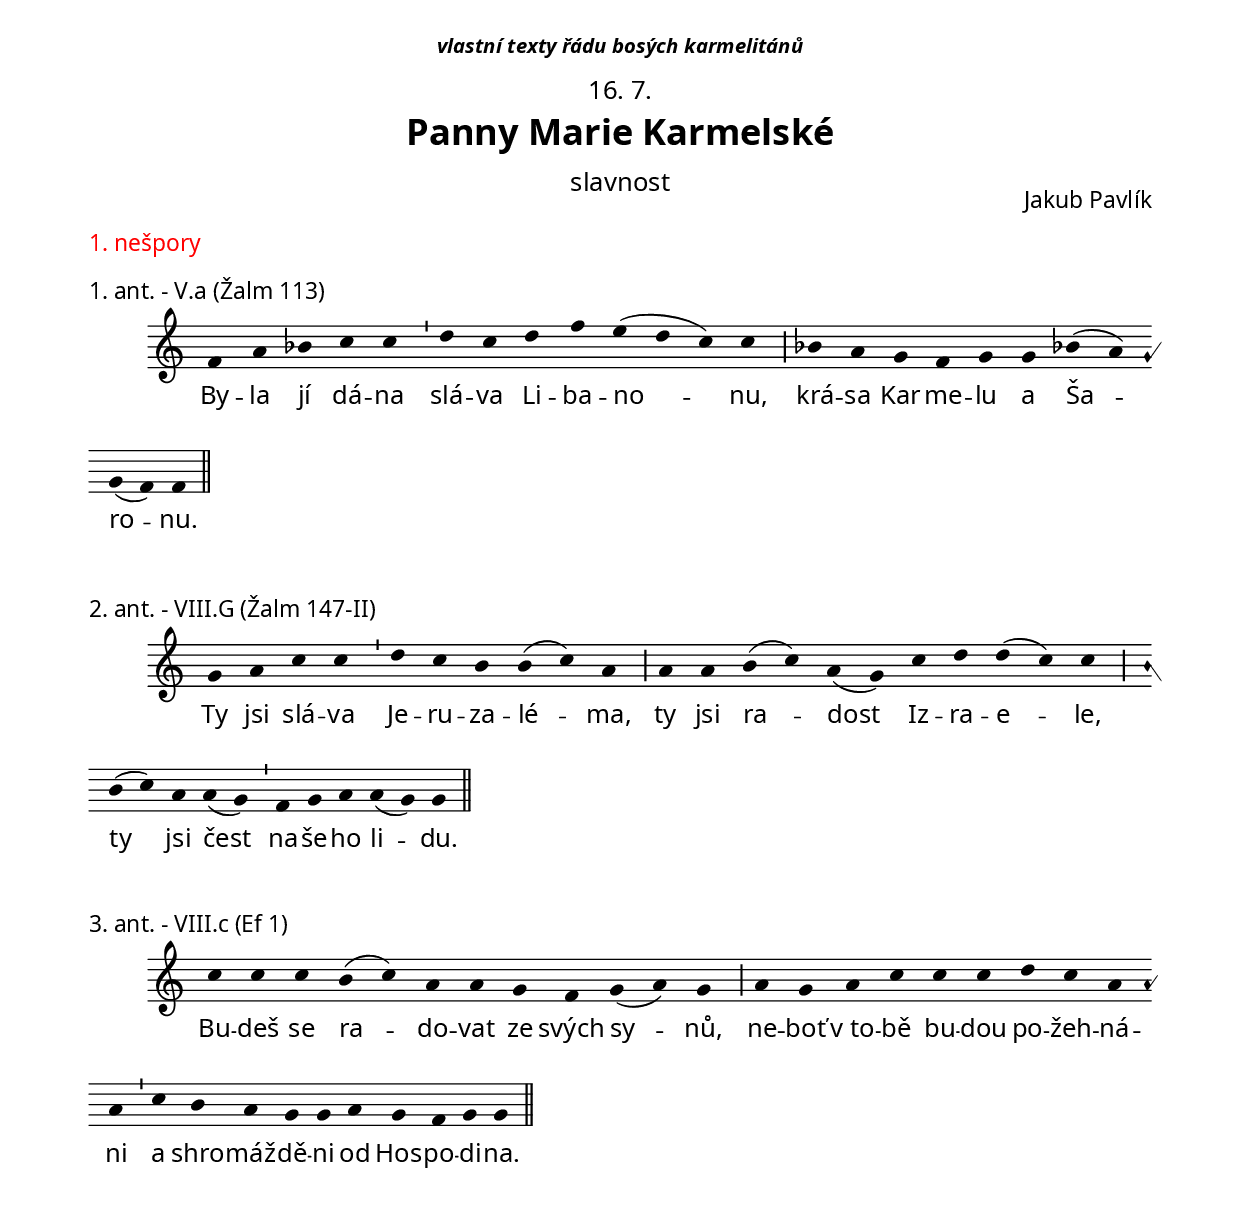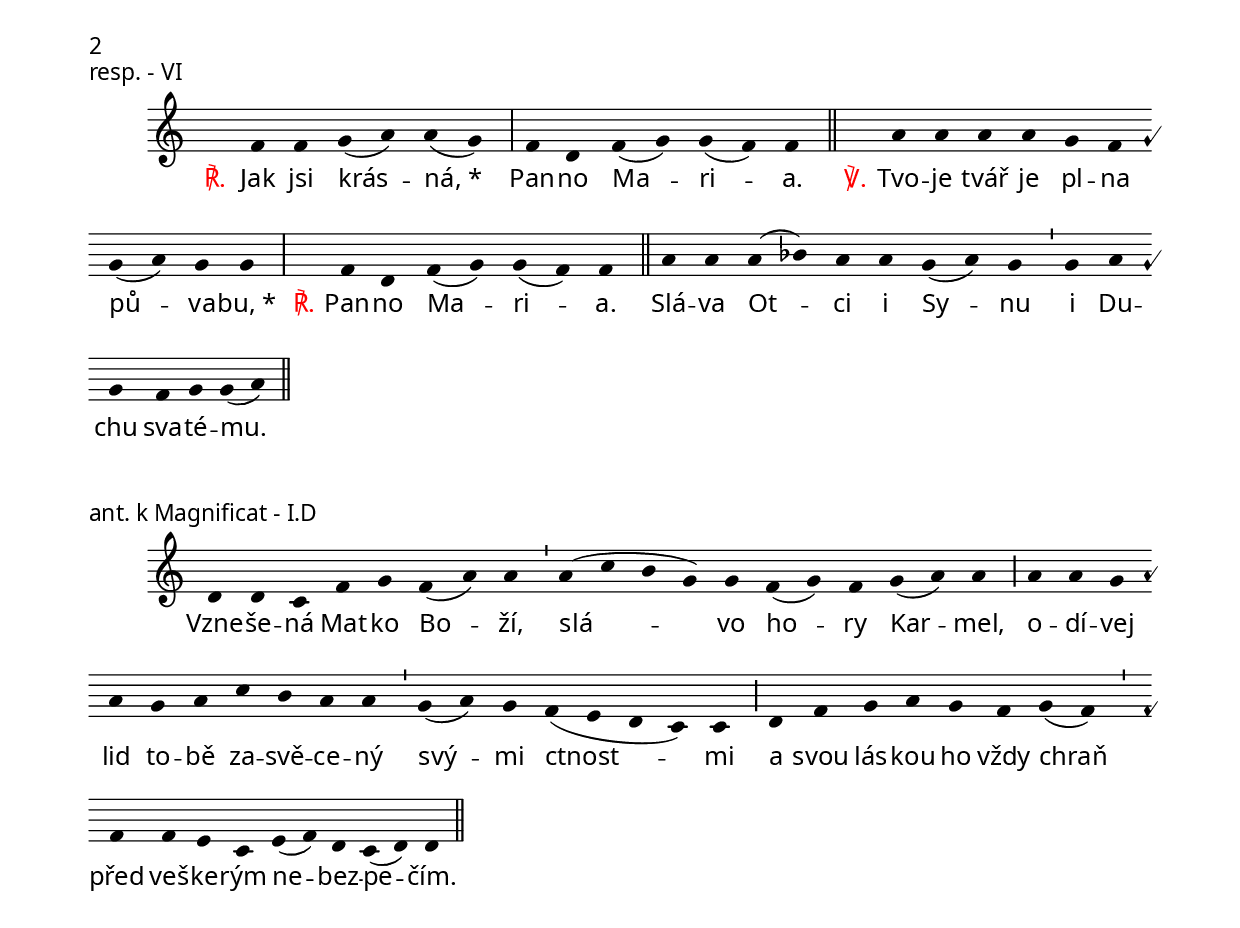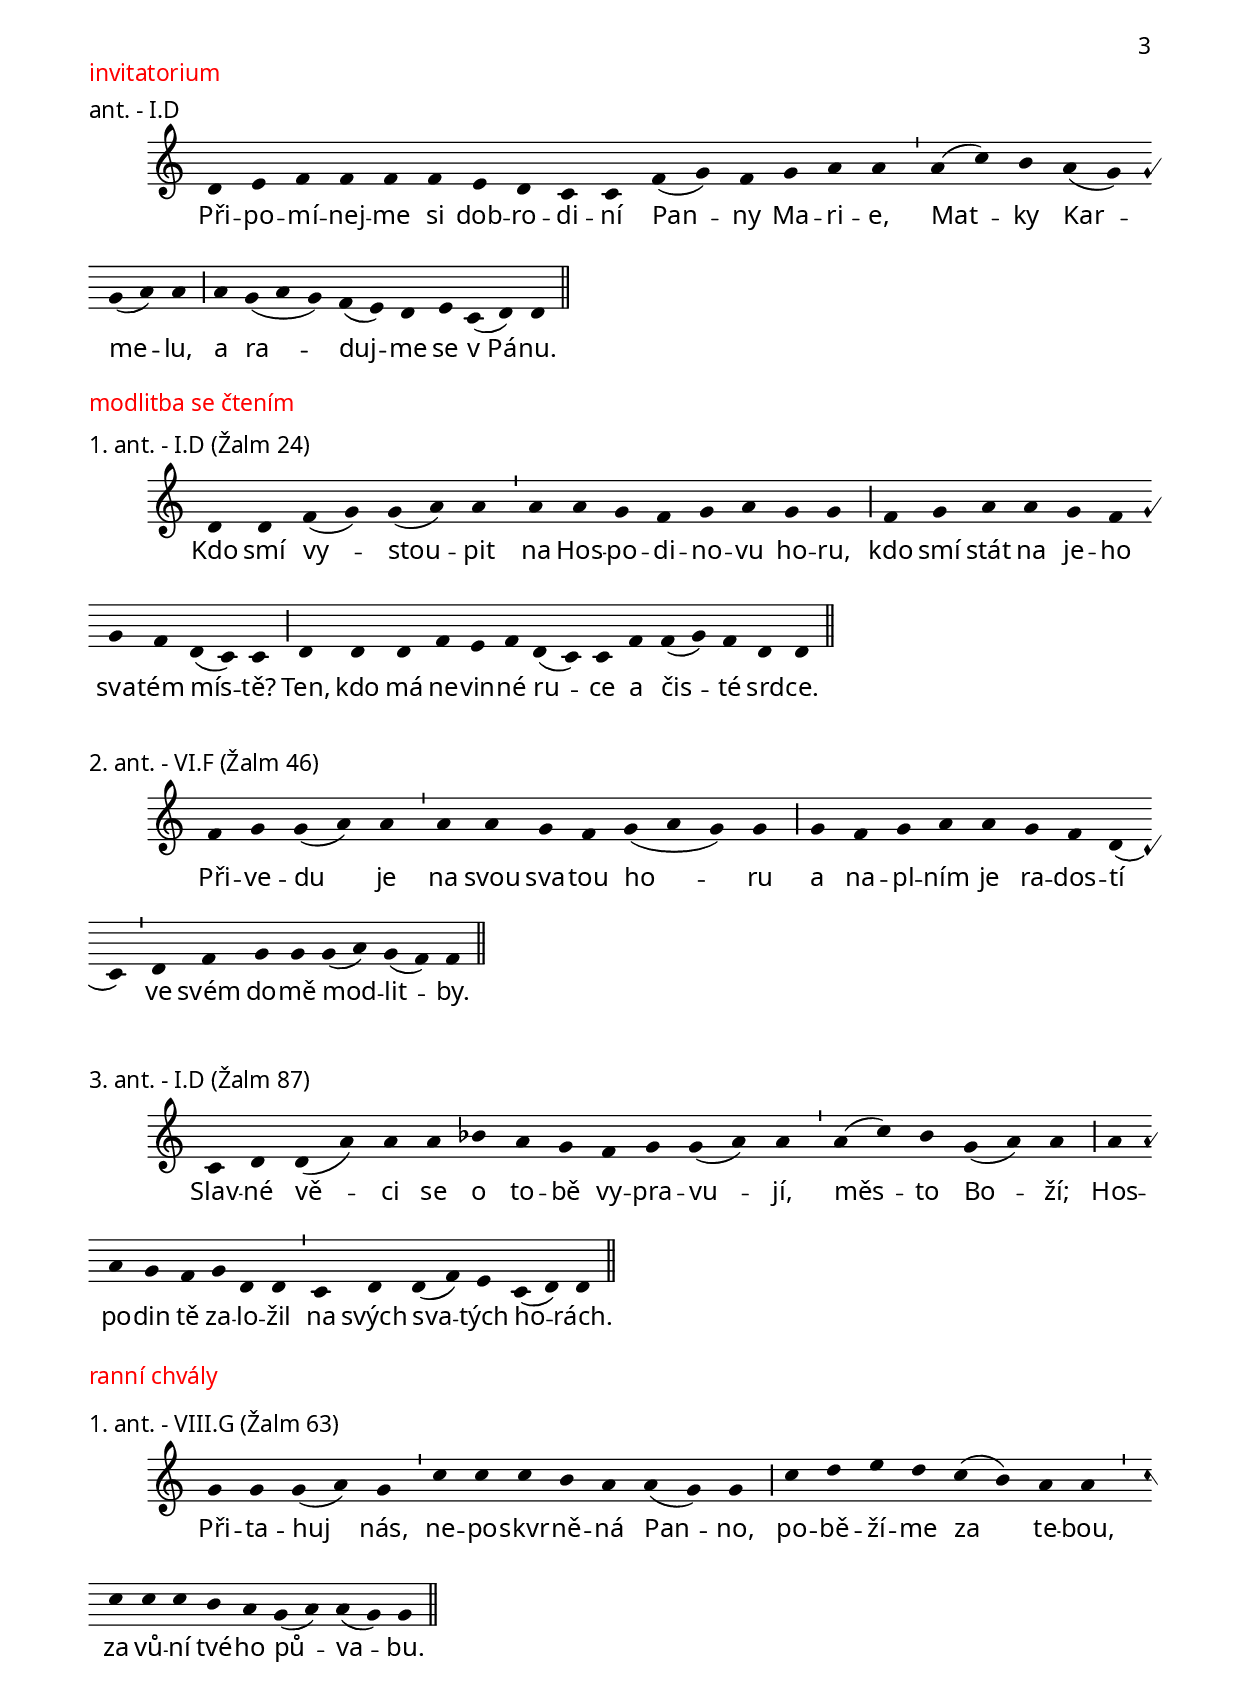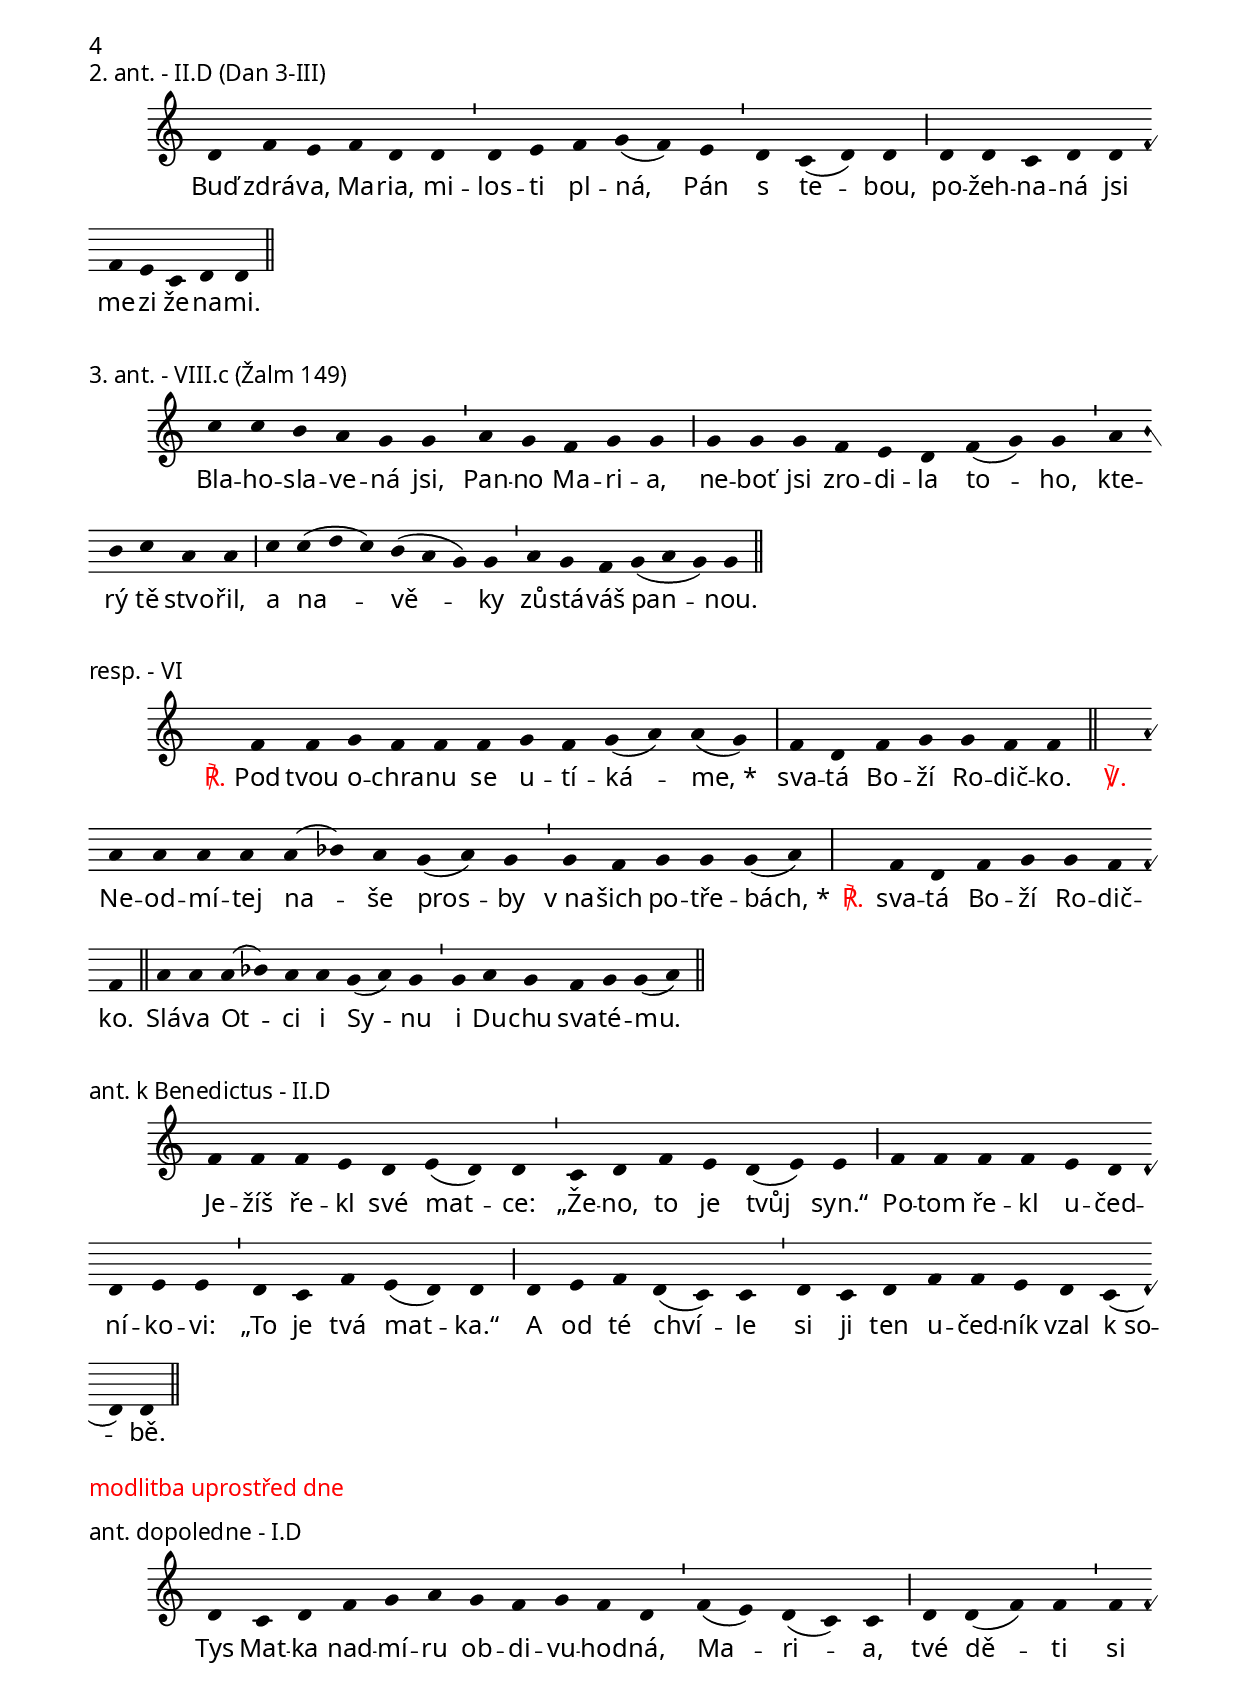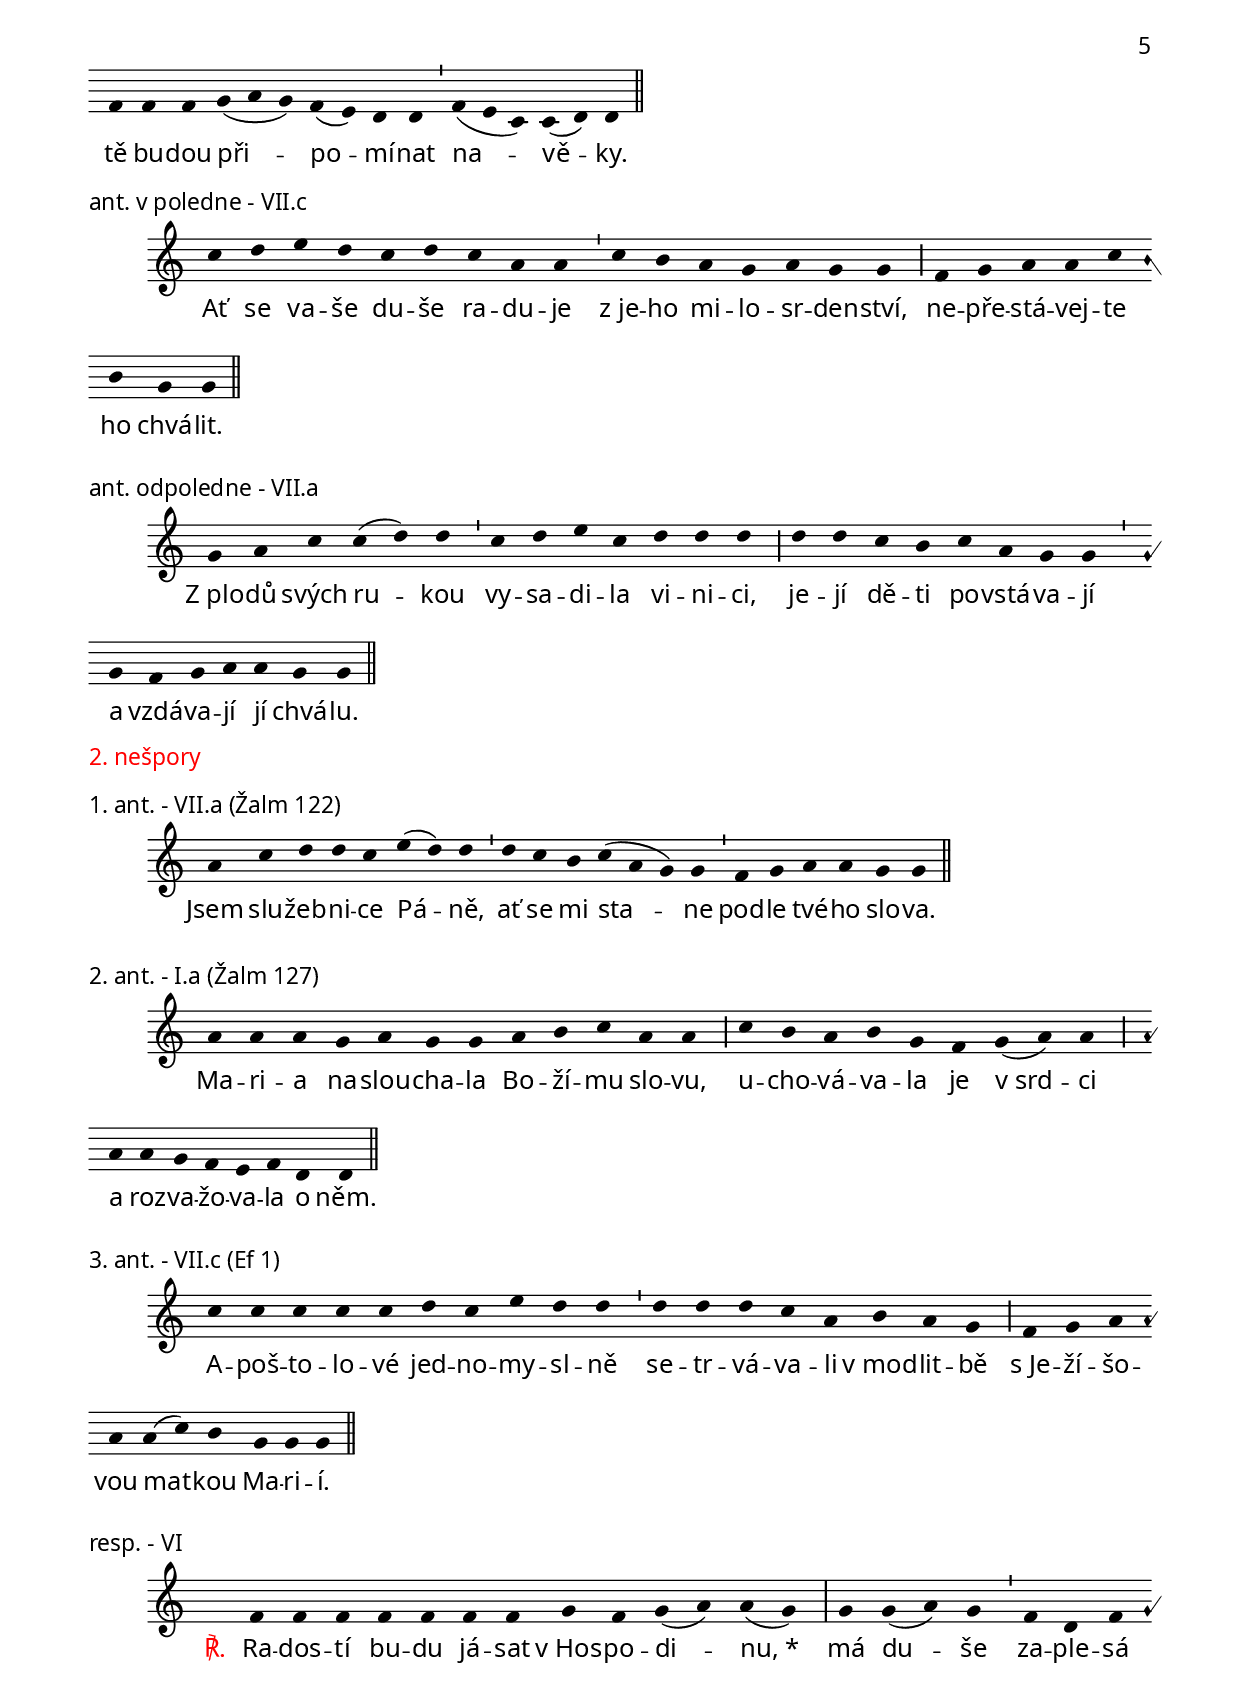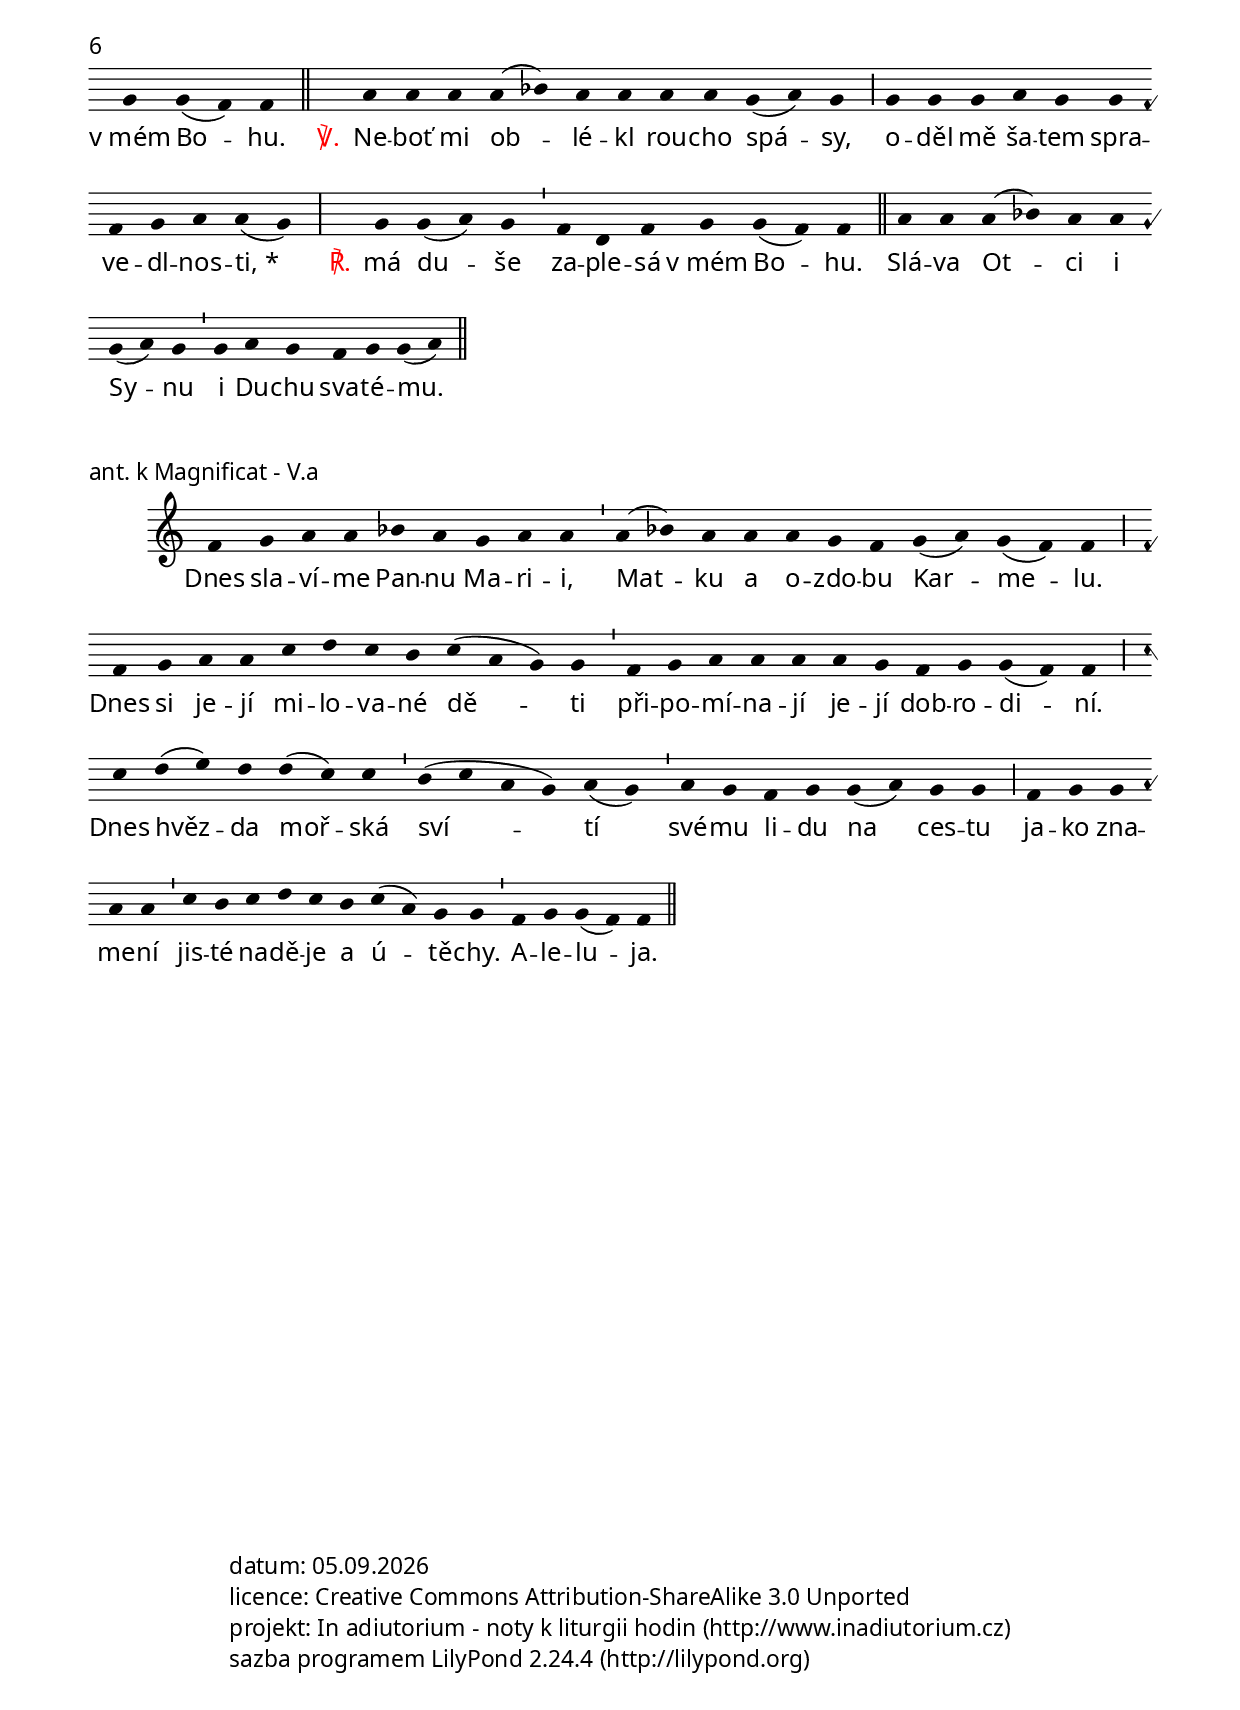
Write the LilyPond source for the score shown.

\version "2.19.80"

\include "../../spolecne.ly"
\include "../../spolecne/reholni.ly"
\include "../../dilyresponsorii.ly"

\header {
  title = \markup\titleSvatek
            "Panny Marie Karmelské"
            slavnost
            "16. 7."
           "vlastní texty řádu bosých karmelitánů"
  composer = "Jakub Pavlík"
}

\markup {\nadpisHodinka {"1. nešpory"}}

\score {
  \relative c' {
    \choralniRezim
    f4 a bes c c \barMin
    d c d f e( d c) c \barMaior
    bes a g f g g bes( a) g( f) f \barFinalis
  }
  \addlyrics {
    By -- la jí dá -- na
    slá -- va Li -- ba -- no -- nu,
    krá -- sa Kar -- me -- lu a Ša -- ro -- nu.
  }
  \header {
    quid = "1. ant."
    modus = "V"
    differentia = "a"
    psalmus = "Žalm 113"
    id = "1ne-a1"
    piece = \markup\sestavTitulek
  }
}

\score {
  \relative c'' {
    \choralniRezim
    g4 a c c \barMin d4 c b b( c) a \barMaior
    a a b( c) a( g) c d d( c) c \barMaior
    b( c) a a( g) \barMin f4 g a a( g) g \barFinalis
  }
  \addlyrics {
    Ty jsi slá -- va Je -- ru -- za -- lé -- ma,
    ty jsi ra -- dost Iz -- ra -- e -- le,
    ty jsi čest na -- še -- ho li -- du.
  }
  \header {
    quid = "2. ant."
    modus = "VIII"
    differentia = "G"
    psalmus = "Žalm 147-II"
    fial = "commune/commune_maria.ly#rch-a2?-aleluja"
    id = "1ne-a2"
    piece = \markup\sestavTitulek
  }
}

\score {
  \relative c'' {
    \choralniRezim
    c4 c c b( c) a a g f g( a) g \barMaior
    a g a c c c d c a a \barMin
    c b a g g a g f g g \barFinalis
  }
  \addlyrics {
    Bu -- deš se ra -- do -- vat ze svých sy -- nů,
    ne -- boť v_to -- bě bu -- dou po -- žeh -- ná -- ni
    a shro -- máž -- dě -- ni od Hos -- po -- di -- na.
  }
  \header {
    quid = "3. ant."
    modus = "VIII"
    differentia = "c"
    psalmus = "Ef 1"
    id = "1ne-a3"
    piece = \markup\sestavTitulek
  }
}

\score {
  \relative c' {
    \choralniRezim

    % R
    \neviditelna f
    f4 f g( a) a( g) \barMax
    f d f( g) g( f) f \barFinalis
    % V
    \neviditelna a
    a4 a a a g f g( a) g g \barMax
    % R
    \neviditelna f
    f d f( g) g( f) f \barFinalis
    % Slava
    \respVIdoxologie \barFinalis
  }
  \addlyrics {
    \Response Jak jsi krás -- ná,_* Pan -- no Ma -- ri -- a.
    \Verse Tvo -- je tvář je pl -- na pů -- va -- bu,_*
    \Response Pan -- no Ma -- ri -- a.
    \textRespDoxologie
  }
  \header {
    quid = "resp."
    modus = "VI"
    id = "1ne-r"
    piece = \markup {\sestavTitulekResp}
  }
}

\score {
  \relative c' {
    \choralniRezim
    d4 d c f g f( a) a \barMin
    a( c b g) g f( g) f g( a) a \barMaior
    a a g a g a c b a a \barMin
    g( a) g f( e d c) c \barMaior
    d f g a g f g( f) \barMin
    f f e c e( f) d c( d) d \barFinalis
  }
  \addlyrics {
    Vzne -- še -- ná Mat -- ko Bo -- ží,
    slá -- vo ho -- ry Kar -- mel,
    o -- dí -- vej lid to -- bě za -- svě -- ce -- ný
    svý -- mi ctnost -- mi
    a svou lás -- kou ho vždy chraň
    před veš -- ke -- rým ne -- bez -- pe -- čím.
  }
  \header {
    quid = "ant. k Magnificat"
    modus = "I"
    differentia = "D"
    psalmus = ""
    id = "1ne-amag"
    piece = \markup {\sestavTitulekBezZalmu}
  }
}

\pageBreak % ZLOM

\markup {\nadpisHodinka {"invitatorium"}}

\score {
  \relative c' {
    \choralniRezim
    d4 e f f f f e d c c f( g) f g a a \barMin
    a( c) b a( g) g( a) a \barMaior
    a g( a g) f( e) d e c( d) d \barFinalis
  }
  \addlyrics {
    Při -- po -- mí -- nej -- me si dob -- ro -- di -- ní Pan -- ny Ma -- ri -- e,
    Mat -- ky Kar -- me -- lu,
    a ra -- duj -- me se v_Pá -- nu.
  }
  \header {
    quid = "ant."
    modus = "I"
    differentia = "D"
    psalmus = ""
    id = "invit"
    piece = \markup\sestavTitulekBezZalmu
  }
}

\markup {\nadpisHodinka {"modlitba se čtením"}}

\score {
  \relative c' {
    \choralniRezim
    d4 d f( g) g( a) a \barMin
    a a g f g a g g \barMaior
    f g a a g f g f d( c) c \barMaior
    d d d f e f d( c) c f f( g) f d d \barFinalis
  }
  \addlyrics {
    Kdo smí vy -- stou -- pit
    na Hos -- po -- di -- no -- vu ho -- ru,
    kdo smí stát na je -- ho sva -- tém mís -- tě?
    Ten, kdo má ne -- vin -- né ru -- ce a čis -- té srd -- ce.
  }
  \header {
    quid = "1. ant."
    modus = "I"
    differentia = "D"
    psalmus = "Žalm 24"
    id = "mc-a1"
    piece = \markup\sestavTitulek
  }
}

\score {
  \relative c' {
    \choralniRezim
    f4 g g( a) a \barMin
    a a g f g( a g) g \barMaior
    g f g a a g f d( c) \barMin
    d f g g g( a) g( f) f \barFinalis
  }
  \addlyrics {
    Při -- ve -- du je
    na svou sva -- tou ho -- ru
    a na -- pl -- ním je ra -- dos -- tí
    ve svém do -- mě mod -- lit -- by.
  }
  \header {
    quid = "2. ant."
    modus = "VI"
    differentia = "F"
    psalmus = "Žalm 46"
    id = "mc-a2"
    piece = \markup\sestavTitulek
  }
}

\score {
  \relative c' {
    \choralniRezim
    c4 d d( a') a a bes a g f g g( a) a \barMin
    a( c) b g( a) a \barMaior
    a a g f g d d \barMin
    c d d( f) e c( d) d \barFinalis
  }
  \addlyrics {
    Slav -- né vě -- ci se o to -- bě vy -- pra -- vu -- jí,
    měs -- to Bo -- ží;
    Hos -- po -- din tě za -- lo -- žil
    na svých sva -- tých ho -- rách.
  }
  \header {
    quid = "3. ant."
    modus = "I"
    differentia = "D"
    psalmus = "Žalm 87"
    fial = "antifony/tyden3_5ctvrtek.ly#rch-ant1?zacatek"
    id = "mc-a3"
    piece = \markup\sestavTitulek
  }
}

% antifonu pro vigilii breviar.cz (zatím?) nemá

\markup {\nadpisHodinka {"ranní chvály"}}

\score {
  \relative c'' {
    \choralniRezim
    g4 g g( a) g \barMin
    c c c b a a( g) g \barMaior
    c d e d c( b) a a \barMin
    c c c b a g( a) a( g) g \barFinalis
  }
  \addlyrics {
    Při -- ta -- huj nás,
    ne -- po -- skvr -- ně -- ná Pan -- no,
    po -- bě -- ží -- me za te -- bou,
    za vů -- ní tvé -- ho pů -- va -- bu.
  }
  \header {
    quid = "1. ant."
    modus = "VIII"
    differentia = "G"
    psalmus = "Žalm 63"
    fial = "sanktoral/1208pmpocatebezposkvrny.ly#rch-a3?jiny text"
    id = "rch-a1"
    piece = \markup\sestavTitulek
  }
}

\score {
  \relative c' {
    \choralniRezim
    d4 f e f d d \barMin
    d e f g( f) e \barMin
    d c( d) d \barMaior
    d d c d d f e c d d \barFinalis
  }
  \addlyrics {
    Buď zdrá -- va, Ma -- ria,
    mi -- los -- ti pl -- ná,
    Pán s te -- bou,
    po -- žeh -- na -- ná jsi me -- zi že -- na -- mi.
  }
  \header {
    quid = "2. ant."
    modus = "II"
    differentia = "D"
    psalmus = "Dan 3-III"
    fial = "advent_antifony.ly#spol-sexta?konec"
    id = "rch-a2"
    piece = \markup\sestavTitulek
  }
}

\score {
  \relative c'' {
    \choralniRezim
    c4 c b a g g \barMin
    a g f g g \barMaior
    g g g f e d f( g) g \barMin
    a b c a a \barMaior
    c c( d c) b( a g) g \barMin
    a g f g( a g) g \barFinalis
  }
  \addlyrics {
    Bla -- ho -- sla -- ve -- ná jsi,
    Pan -- no Ma -- ri -- a,
    ne -- boť jsi zro -- di -- la to -- ho,
    kte -- rý tě stvo -- řil,
    a na -- vě -- ky
    zů -- stá -- váš pan -- nou.
  }
  \header {
    quid = "3. ant."
    modus = "VIII"
    differentia = "c"
    psalmus = "Žalm 149"
    fial = "commune/commune_maria.ly#1ne-a2?konec&-aleluja"
    id = "rch-a3"
    piece = \markup\sestavTitulek
  }
}

\score {
  \relative c' {
    \choralniRezim

    % R
    \neviditelna f
    f4 f g f f f g f g( a) a( g) \barMax
    f d f g g f f \barFinalis
    % V
    \neviditelna a
    a4 a a a a( bes) a g( a) g \barMin
    g f g g g( a) \barMax
    % R
    \neviditelna f
    f d f g g f f \barFinalis
    % Slava
    \respVIdoxologie \barFinalis
  }
  \addlyrics {
    \Response Pod tvou o -- chra -- nu se u -- tí -- ká -- me,_*
    sva -- tá Bo -- ží Ro -- dič -- ko.
    \Verse Ne -- od -- mí -- tej na -- še pros -- by
    v_na -- šich po -- tře -- bách,_*
    \Response sva -- tá Bo -- ží Ro -- dič -- ko.
    \textRespDoxologie
  }
  \header {
    quid = "resp."
    modus = "VI"
    id = "rch-r"
    piece = \markup {\sestavTitulekResp}
  }
}

\score {
  \relative c' {
    \choralniRezim
    f4 f f e d e( d) d \barMin
    c d f e d( e) e \barMaior
    f f f f e d d e e \barMin
    d c f e( d) d \barMaior
    d e f d( c) c \barMin
    d c d f f e d c( d) d \barFinalis
  }
  \addlyrics {
    Je -- žíš ře -- kl své mat -- ce:
    „Že -- no, to je tvůj syn.“
    Po -- tom ře -- kl u -- čed -- ní -- ko -- vi:
    „To je tvá mat -- ka.“
    A od té chví -- le
    si ji ten u -- čed -- ník vzal k_so -- bě.
  }
  \header {
    quid = "ant. k Benedictus"
    modus = "II"
    differentia = "D"
    psalmus = ""
    fial = "commune/commune_maria.ly#nona?zacatek"
    id = "rch-aben"
    piece = \markup {\sestavTitulekBezZalmu}
  }
}

\markup {\nadpisHodinka {"modlitba uprostřed dne"}}

\score {
  \relative c' {
    \choralniRezim
    d4 c d f g a g f g f d \barMin
    f( e) d( c) c \barMaior
    d d( f) f \barMin
    f f f f g( a g) f( e) d d \barMin
    f( e c) c( d) d \barFinalis
  }
  \addlyrics {
    Tys Mat -- ka nad -- mí -- ru ob -- di -- vu -- hod -- ná,
    Ma -- ri -- a,
    tvé dě -- ti
    si tě bu -- dou při -- po -- mí -- nat
    na -- vě -- ky.
  }
  \header {
    quid = "ant. dopoledne"
    modus = "I"
    differentia = "D"
    psalmus = ""
    id = "tercie"
    piece = \markup\sestavTitulekBezZalmu
  }
}

\score {
  \relative c'' {
    \choralniRezim
    c4 d e d c d c a a \barMin
    c b a g a g g \barMaior
    f g a a c b g g \barFinalis
  }
  \addlyrics {
    Ať se va -- še du -- še ra -- du -- je
    z_je -- ho mi -- lo -- sr -- den -- ství,
    ne -- pře -- stá -- vej -- te ho chvá -- lit.
  }
  \header {
    quid = "ant. v poledne"
    modus = "VII"
    differentia = "c"
    psalmus = ""
    id = "sexta"
    piece = \markup\sestavTitulekBezZalmu
  }
}

\score {
  \relative c'' {
    \choralniRezim
    g4 a c c( d) d \barMin
    c d e c d d d \barMaior
    d d c b c a g g \barMin
    g f g a a g g \barFinalis
  }
  \addlyrics {
    Z_plo -- dů svých ru -- kou
    vy -- sa -- di -- la vi -- ni -- ci,
    je -- jí dě -- ti po -- vstá -- va -- jí
    a vzdá -- va -- jí jí chvá -- lu.
  }
  \header {
    quid = "ant. odpoledne"
    modus = "VII"
    differentia = "a"
    psalmus = ""
    id = "nona"
    piece = \markup\sestavTitulekBezZalmu
  }
}

\markup {\nadpisHodinka {"2. nešpory"}}

\score {
  \relative c'' {
    \choralniRezim
    a4 c d d c e( d) d \barMin
    d c b c( a g) g \barMin
    f g a a g g \barFinalis
  }
  \addlyrics {
    Jsem slu -- žeb -- ni -- ce Pá -- ně,
    ať se mi sta -- ne pod -- le tvé -- ho slo -- va.
  }
  \header {
    quid = "1. ant."
    modus = "VII"
    differentia = "a"
    psalmus = "Žalm 122"
    fial = "commune/commune_maria.ly#2ne-a2?-aleluja"
    id = "2ne-a1"
    piece = \markup\sestavTitulek
  }
}

\score {
  \relative c'' {
    \choralniRezim
    a4 a a g a g g a b c a a \barMaior
    c b a b g f g( a) a \barMaior
    a a g f e f d d \barFinalis
  }
  \addlyrics {
    Ma -- ri -- a na -- slou -- cha -- la Bo -- ží -- mu slo -- vu,
    u -- cho -- vá -- va -- la je v_srd -- ci
    a roz -- va -- žo -- va -- la o něm.
  }
  \header {
    quid = "2. ant."
    modus = "I"
    differentia = "a"
    psalmus = "Žalm 127"
    fial = "sanktoral/0716pmkarmelske.ly#amag?jiny text"
    id = "2ne-a2"
    piece = \markup\sestavTitulek
  }
}

\score {
  \relative c'' {
    \choralniRezim
    c4 c c c c d c e d d \barMin
    d d d c a b a g \barMaior
    f g a a a( c) b g g g \barFinalis
  }
  \addlyrics {
    A -- poš -- to -- lo -- vé jed -- no -- my -- sl -- ně
    se -- tr -- vá -- va -- li v_mod -- lit -- bě
    s_Je -- ží -- šo -- vou mat -- kou Ma -- ri -- í.
  }
  \header {
    quid = "3. ant."
    modus = "VII"
    differentia = "c"
    psalmus = "Ef 1"
    fial = "antifony/velikonoce_tyden7.ly#pa-amag?konec&-aleluja"
    id = "2ne-a3"
    piece = \markup\sestavTitulek
  }
}

\score {
  \relative c' {
    \choralniRezim

    % R
    \neviditelna f
    f4 f f f f f f g f g( a) a( g) \barMax
    g g( a) g \barMin f d f g g( f) f \barFinalis
    % V
    \neviditelna a
    a4 a a a( bes) a a a a g( a) g \barMaior
    g g g a g g f g a a( g) \barMax
    % R
    \neviditelna f
    g g( a) g \barMin f d f g g( f) f \barFinalis
    % Slava
    \respVIdoxologie \barFinalis
  }
  \addlyrics {
    \Response Ra -- dos -- tí bu -- du já -- sat v_Hos -- po -- di -- nu,_*
    má du -- še za -- ple -- sá v_mém Bo -- hu.
    \Verse Ne -- boť mi ob -- lé -- kl rou -- cho spá -- sy,
    o -- děl mě ša -- tem spra -- ve -- dl -- nos -- ti,_*
    \Response má du -- še za -- ple -- sá v_mém Bo -- hu.
    \textRespDoxologie
  }
  \header {
    quid = "resp."
    modus = "VI"
    id = "2ne-r"
    piece = \markup {\sestavTitulekResp}
  }
}

\score {
  \relative c' {
    \choralniRezim
    f4 g a a bes a g a a \barMin
    a( bes) a a a g f g( a) g( f) f \barMaior
    f g a a c d c b c( a g) g \barMin
    f g a a a a g f g g( f) f \barMaior
    c' d( e) d d( c) c \barMin
    b( c a g) a( g) \barMin a g f g g( a) g g \barMaior
    f g g a a \barMin c b c d c b c( a) g g \barMin
    f g g( f) f \barFinalis
  }
  \addlyrics {
    Dnes sla -- ví -- me Pan -- nu Ma -- ri -- i,
    Mat -- ku a o -- zdo -- bu Kar -- me -- lu.
    Dnes si je -- jí mi -- lo -- va -- né dě -- ti
    při -- po -- mí -- na -- jí je -- jí dob -- ro -- di -- ní.
    Dnes hvěz -- da moř -- ská
    sví -- tí své -- mu li -- du na ces -- tu
    ja -- ko zna -- me -- ní jis -- té na -- dě -- je a ú -- tě -- chy.
    A -- le -- lu -- ja.
  }
  \header {
    quid = "ant. k Magnificat"
    modus = "V"
    differentia = "a"
    psalmus = ""
    id = "2ne-amag"
    piece = \markup {\sestavTitulekBezZalmu}
  }
}
